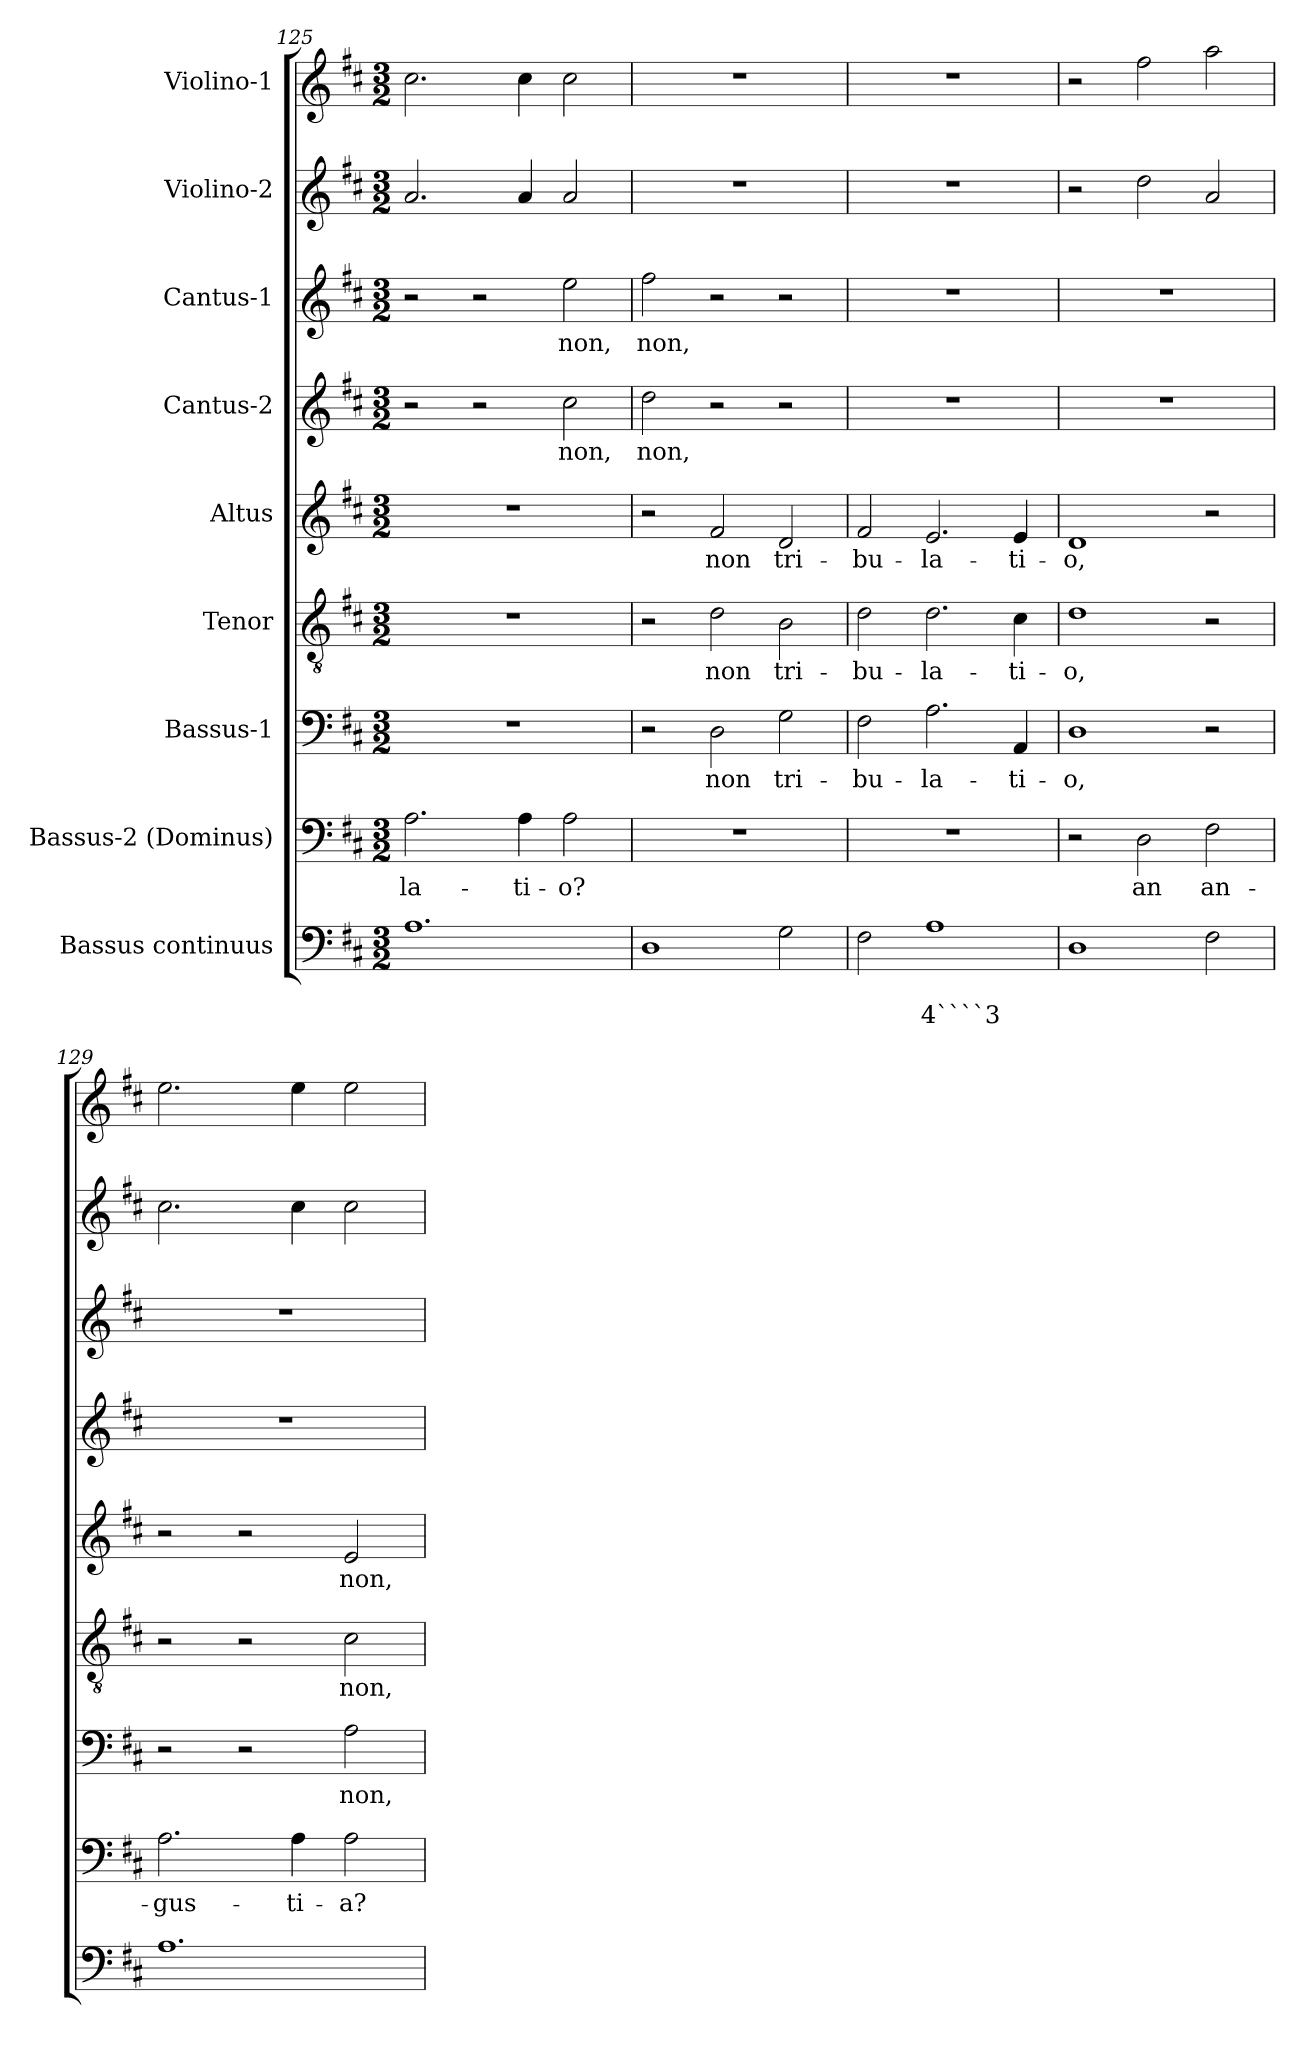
**kern	**text	**text	**kern	**text	**kern	**text	**kern	**text	**kern	**text	**kern	**text	**kern	**text	**kern	**kern
*part9	*part9	*part9	*part8	*part8	*part7	*part7	*part6	*part6	*part5	*part5	*part4	*part4	*part3	*part3	*part2	*part1
*staff9	*staff9	*staff9	*staff8	*staff8	*staff7	*staff7	*staff6	*staff6	*staff5	*staff5	*staff4	*staff4	*staff3	*staff3	*staff2	*staff1
*I"Bassus continuus	*	*	*I"Bassus-2 (Dominus)	*	*I"Bassus-1	*	*I"Tenor	*	*I"Altus	*	*I"Cantus-2	*	*I"Cantus-1	*	*I"Violino-2	*I"Violino-1
*clefF4	*	*	*clefF4	*	*clefF4	*	*clefGv2	*	*clefG2	*	*clefG2	*	*clefG2	*	*clefG2	*clefG2
*k[f#c#]	*	*	*k[f#c#]	*	*k[f#c#]	*	*k[f#c#]	*	*k[f#c#]	*	*k[f#c#]	*	*k[f#c#]	*	*k[f#c#]	*k[f#c#]
*D:	*	*	*D:	*	*D:	*	*D:	*	*D:	*	*D:	*	*D:	*	*D:	*D:
*M3/2	*	*	*M3/2	*	*M3/2	*	*M3/2	*	*M3/2	*	*M3/2	*	*M3/2	*	*M3/2	*M3/2
=125	=125	=125	=125	=125	=125	=125	=125	=125	=125	=125	=125	=125	=125	=125	=125	=125
!	!	!	!	!LO:LY:b	!	!	!	!	!	!	!	!	!	!	!	!
1.A	.	.	2.A\	-la-	1.r	.	1.r	.	1.r	.	2r	.	2r	.	2.a/	2.cc#\
.	.	.	.	.	.	.	.	.	.	.	2r	.	2r	.	.	.
!	!	!	!	!LO:LY:b	!	!	!	!	!	!	!	!	!	!	!	!
.	.	.	4A\	-ti-	.	.	.	.	.	.	.	.	.	.	4a/	4cc#\
!	!	!	!	!LO:LY:b	!	!	!	!	!	!	!	!LO:LY:b	!	!LO:LY:b	!	!
.	.	.	2A\	-o?	.	.	.	.	.	.	2cc#\	non,	2ee\	non,	2a/	2cc#\
=126	=126	=126	=126	=126	=126	=126	=126	=126	=126	=126	=126	=126	=126	=126	=126	=126
!	!	!	!	!	!	!	!	!	!	!	!	!LO:LY:b	!	!LO:LY:b	!	!
1D	.	.	1.r	.	2r	.	2r	.	2r	.	2dd\	non,	2ff#\	non,	1.r	1.r
!	!	!	!	!	!	!LO:LY:b	!	!LO:LY:b	!	!LO:LY:b	!	!	!	!	!	!
.	.	.	.	.	2D\	non	2d\	non	2f#/	non	2r	.	2r	.	.	.
!	!	!	!	!	!	!LO:LY:b	!	!LO:LY:b	!	!LO:LY:b	!	!	!	!	!	!
2G\	.	.	.	.	2G\	tri-	2B\	tri-	2d/	tri-	2r	.	2r	.	.	.
=127	=127	=127	=127	=127	=127	=127	=127	=127	=127	=127	=127	=127	=127	=127	=127	=127
!	!	!	!	!	!	!LO:LY:b	!	!LO:LY:b	!	!LO:LY:b	!	!	!	!	!	!
2F#\	.	.	1.r	.	2F#\	-bu-	2d\	-bu-	2f#/	-bu-	1.r	.	1.r	.	1.r	1.r
!	!	!LO:LY:b	!	!	!	!LO:LY:b	!	!LO:LY:b	!	!LO:LY:b	!	!	!	!	!	!
1A	.	4````3	.	.	2.A\	-la-	2.d\	-la-	2.e/	-la-	.	.	.	.	.	.
!	!	!	!	!	!	!LO:LY:b	!	!LO:LY:b	!	!LO:LY:b	!	!	!	!	!	!
.	.	.	.	.	4AA/	-ti-	4c#\	-ti-	4e/	-ti-	.	.	.	.	.	.
=128	=128	=128	=128	=128	=128	=128	=128	=128	=128	=128	=128	=128	=128	=128	=128	=128
!	!	!	!	!	!	!LO:LY:b	!	!LO:LY:b	!	!LO:LY:b	!	!	!	!	!	!
1D	.	.	2r	.	1D	-o,	1d	-o,	1d	-o,	1.r	.	1.r	.	2r	2r
!	!	!	!	!LO:LY:b	!	!	!	!	!	!	!	!	!	!	!	!
.	.	.	2D\	an	.	.	.	.	.	.	.	.	.	.	2dd\	2ff#\
!	!	!	!	!LO:LY:b	!	!	!	!	!	!	!	!	!	!	!	!
2F#\	.	.	2F#\	an-	2r	.	2r	.	2r	.	.	.	.	.	2a/	2aa\
=129	=129	=129	=129	=129	=129	=129	=129	=129	=129	=129	=129	=129	=129	=129	=129	=129
!	!	!	!	!LO:LY:b	!	!	!	!	!	!	!	!	!	!	!	!
1.A	.	.	2.A\	-gus-	2r	.	2r	.	2r	.	1.r	.	1.r	.	2.cc#\	2.ee\
.	.	.	.	.	2r	.	2r	.	2r	.	.	.	.	.	.	.
!	!	!	!	!LO:LY:b	!	!	!	!	!	!	!	!	!	!	!	!
.	.	.	4A\	-ti-	.	.	.	.	.	.	.	.	.	.	4cc#\	4ee\
!	!	!	!	!LO:LY:b	!	!LO:LY:b	!	!LO:LY:b	!	!LO:LY:b	!	!	!	!	!	!
.	.	.	2A\	-a?	2A\	non,	2c#\	non,	2e/	non,	.	.	.	.	2cc#\	2ee\
=	=	=	=	=	=	=	=	=	=	=	=	=	=	=	=	=
*-	*-	*-	*-	*-	*-	*-	*-	*-	*-	*-	*-	*-	*-	*-	*-	*-
